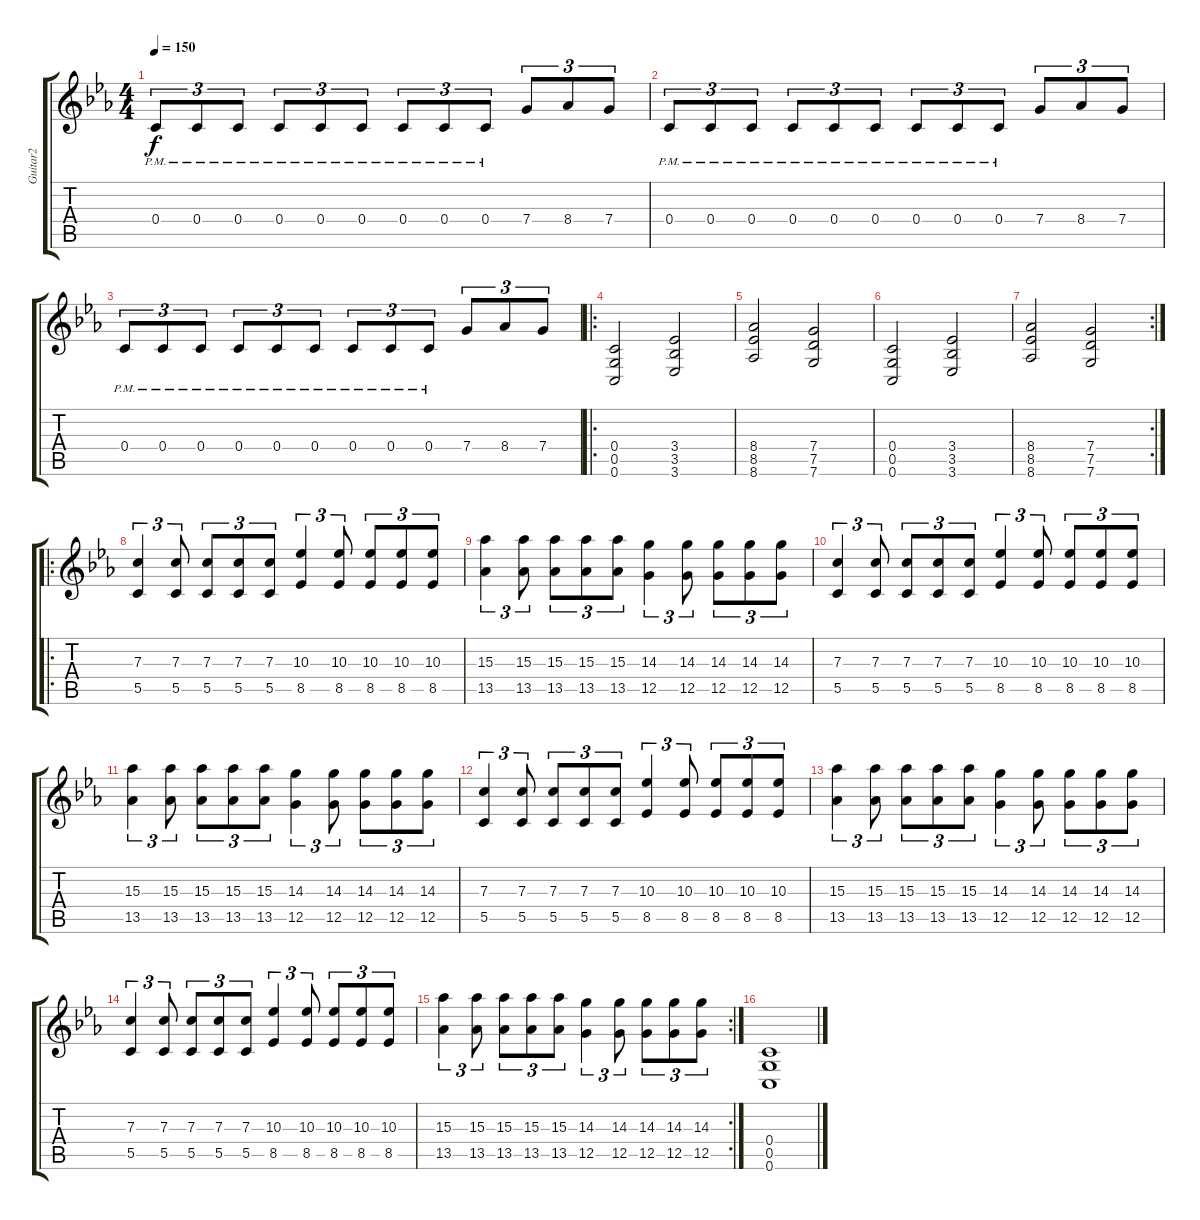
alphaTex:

\track ("Guitar2" "Guitar2") {instrument distortionguitar}
\staff {score tabs}
\tuning (D4 A3 F3 C3 G2 C2) {hide}
\ts (4 4)
\tempo 150
\clef g2
\ks cminor
0.4{pm}.8{tu (3 2) dy f} 0.4{pm}.8{tu (3 2)} 0.4{pm}.8{tu (3 2)} 0.4{pm}.8{tu (3 2)} 0.4{pm}.8{tu (3 2)} 0.4{pm}.8{tu (3 2)} 0.4{pm}.8{tu (3 2)} 0.4{pm}.8{tu (3 2)} 0.4{pm}.8{tu (3 2)} 7.4.8{tu (3 2)} 8.4.8{tu (3 2)} 7.4.8{tu (3 2)} |
0.4{pm}.8{tu (3 2)} 0.4{pm}.8{tu (3 2)} 0.4{pm}.8{tu (3 2)} 0.4{pm}.8{tu (3 2)} 0.4{pm}.8{tu (3 2)} 0.4{pm}.8{tu (3 2)} 0.4{pm}.8{tu (3 2)} 0.4{pm}.8{tu (3 2)} 0.4{pm}.8{tu (3 2)} 7.4.8{tu (3 2)} 8.4.8{tu (3 2)} 7.4.8{tu (3 2)} |
0.4{pm}.8{tu (3 2)} 0.4{pm}.8{tu (3 2)} 0.4{pm}.8{tu (3 2)} 0.4{pm}.8{tu (3 2)} 0.4{pm}.8{tu (3 2)} 0.4{pm}.8{tu (3 2)} 0.4{pm}.8{tu (3 2)} 0.4{pm}.8{tu (3 2)} 0.4{pm}.8{tu (3 2)} 7.4.8{tu (3 2)} 8.4.8{tu (3 2)} 7.4.8{tu (3 2)} |
\ro
(0.4 0.5 0.6).2 (3.4 3.5 3.6).2 |
(8.4 8.5 8.6).2 (7.4 7.5 7.6).2 |
(0.4 0.5 0.6).2 (3.4 3.5 3.6).2 |
\rc 2
(8.4 8.5 8.6).2 (7.4 7.5 7.6).2 |
\ro
(7.3 5.5).4{tu (3 2)} (7.3 5.5).8{tu (3 2)} (7.3 5.5).8{tu (3 2)} (7.3 5.5).8{tu (3 2)} (7.3 5.5).8{tu (3 2)} (10.3 8.5).4{tu (3 2)} (10.3 8.5).8{tu (3 2)} (10.3 8.5).8{tu (3 2)} (10.3 8.5).8{tu (3 2)} (10.3 8.5).8{tu (3 2)} |
(15.3 13.5).4{tu (3 2)} (15.3 13.5).8{tu (3 2)} (15.3 13.5).8{tu (3 2)} (15.3 13.5).8{tu (3 2)} (15.3 13.5).8{tu (3 2)} (14.3 12.5).4{tu (3 2)} (14.3 12.5).8{tu (3 2)} (14.3 12.5).8{tu (3 2)} (14.3 12.5).8{tu (3 2)} (14.3 12.5).8{tu (3 2)} |
(7.3 5.5).4{tu (3 2)} (7.3 5.5).8{tu (3 2)} (7.3 5.5).8{tu (3 2)} (7.3 5.5).8{tu (3 2)} (7.3 5.5).8{tu (3 2)} (10.3 8.5).4{tu (3 2)} (10.3 8.5).8{tu (3 2)} (10.3 8.5).8{tu (3 2)} (10.3 8.5).8{tu (3 2)} (10.3 8.5).8{tu (3 2)} |
(15.3 13.5).4{tu (3 2)} (15.3 13.5).8{tu (3 2)} (15.3 13.5).8{tu (3 2)} (15.3 13.5).8{tu (3 2)} (15.3 13.5).8{tu (3 2)} (14.3 12.5).4{tu (3 2)} (14.3 12.5).8{tu (3 2)} (14.3 12.5).8{tu (3 2)} (14.3 12.5).8{tu (3 2)} (14.3 12.5).8{tu (3 2)} |
(7.3 5.5).4{tu (3 2)} (7.3 5.5).8{tu (3 2)} (7.3 5.5).8{tu (3 2)} (7.3 5.5).8{tu (3 2)} (7.3 5.5).8{tu (3 2)} (10.3 8.5).4{tu (3 2)} (10.3 8.5).8{tu (3 2)} (10.3 8.5).8{tu (3 2)} (10.3 8.5).8{tu (3 2)} (10.3 8.5).8{tu (3 2)} |
(15.3 13.5).4{tu (3 2)} (15.3 13.5).8{tu (3 2)} (15.3 13.5).8{tu (3 2)} (15.3 13.5).8{tu (3 2)} (15.3 13.5).8{tu (3 2)} (14.3 12.5).4{tu (3 2)} (14.3 12.5).8{tu (3 2)} (14.3 12.5).8{tu (3 2)} (14.3 12.5).8{tu (3 2)} (14.3 12.5).8{tu (3 2)} |
(7.3 5.5).4{tu (3 2)} (7.3 5.5).8{tu (3 2)} (7.3 5.5).8{tu (3 2)} (7.3 5.5).8{tu (3 2)} (7.3 5.5).8{tu (3 2)} (10.3 8.5).4{tu (3 2)} (10.3 8.5).8{tu (3 2)} (10.3 8.5).8{tu (3 2)} (10.3 8.5).8{tu (3 2)} (10.3 8.5).8{tu (3 2)} |
\rc 2
(15.3 13.5).4{tu (3 2)} (15.3 13.5).8{tu (3 2)} (15.3 13.5).8{tu (3 2)} (15.3 13.5).8{tu (3 2)} (15.3 13.5).8{tu (3 2)} (14.3 12.5).4{tu (3 2)} (14.3 12.5).8{tu (3 2)} (14.3 12.5).8{tu (3 2)} (14.3 12.5).8{tu (3 2)} (14.3 12.5).8{tu (3 2)} |
(0.4 0.5 0.6).1
